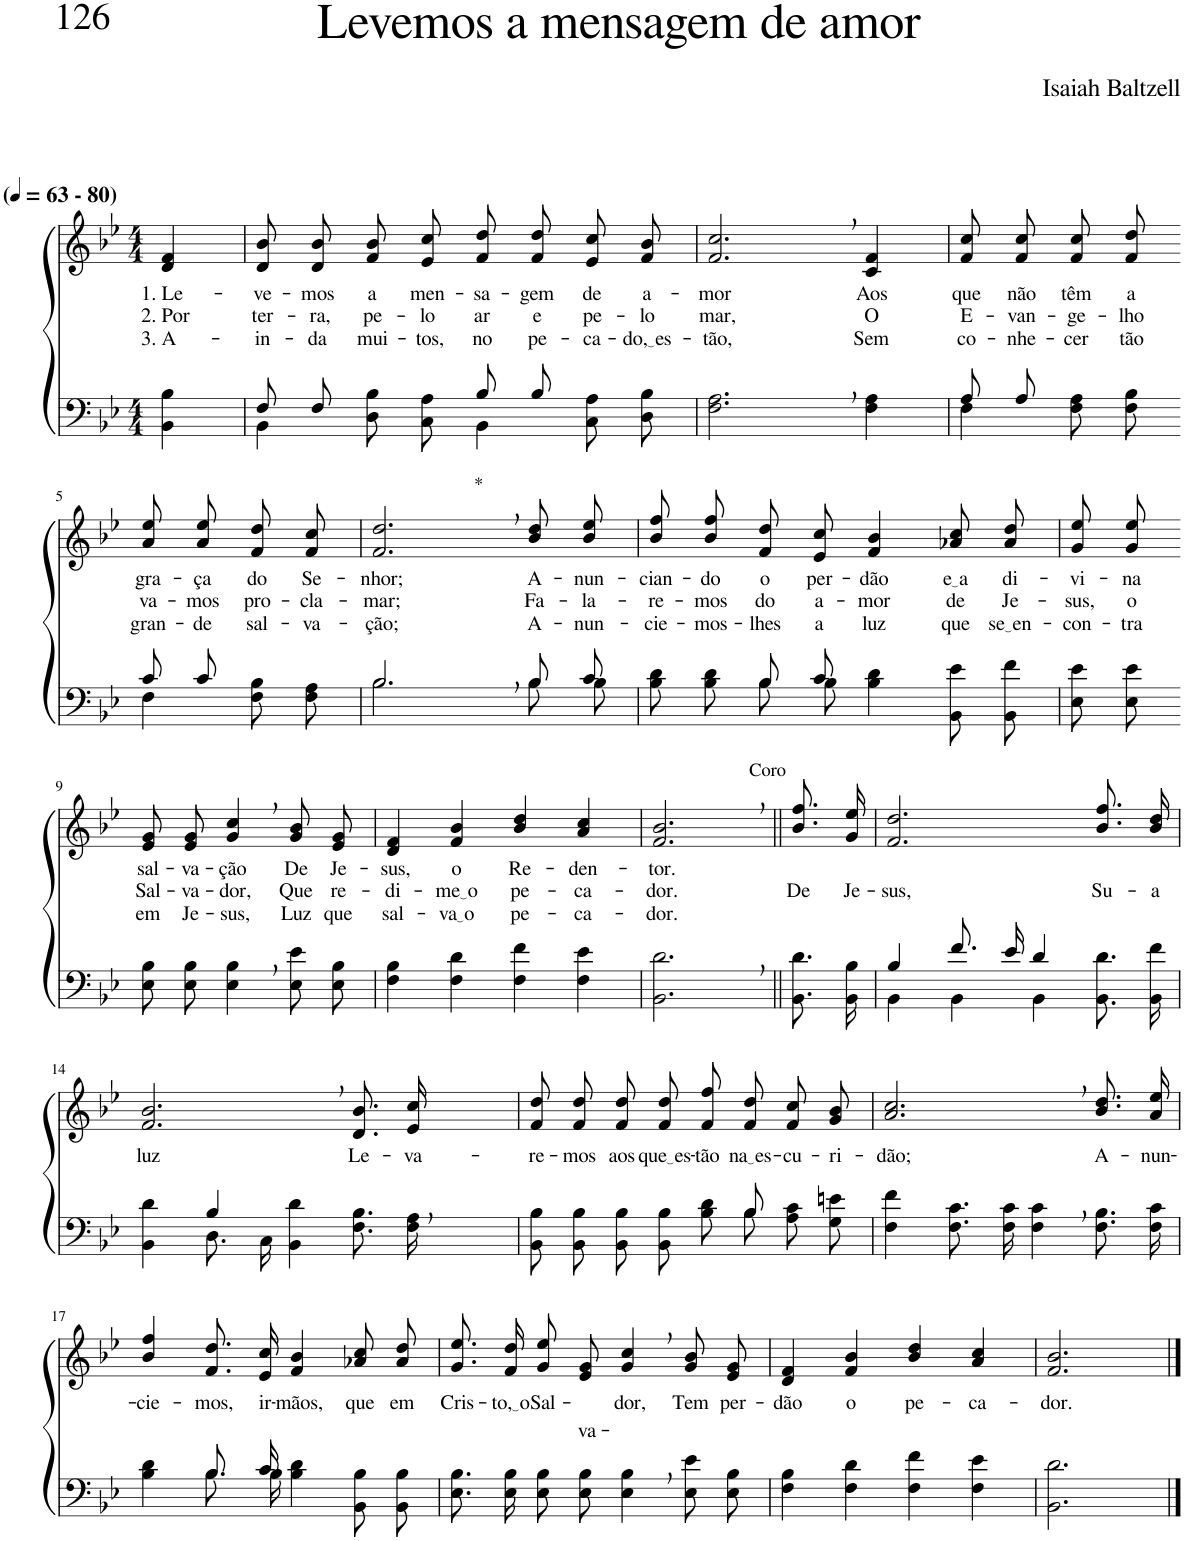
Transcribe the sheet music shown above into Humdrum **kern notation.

**kern	**kern	**text	**text	**text
*part2	*part1	*part1	*part1	*part1
*staff2	*staff1	*staff1	*staff1	*staff1
*I"Parte III e IV	*I"Parte I e II	*	*	*
*clefF4	*clefG2	*	*	*
*Trd1c2	*Trd1c2	*	*	*
*k[b-e-]	*k[b-e-]	*	*	*
*M4/4	*M4/4	*	*	*
*MM63	*MM63	*	*	*
=1	=1	=1	=1	=1
!	!LO:TX:a:B:t=(	!	!	!
!	!LO:TX:a:B:t=- 80)	!	!	!
!	!	!LO:LY:b	!LO:LY:b	!LO:LY:b
4BB-\ 4B-\	4d/ 4f/	1. Le-	2. Por	3. A-
=2	=2	=2	=2	=2
*^	*	*	*	*
!	!	!	!LO:LY:b	!LO:LY:b	!LO:LY:b
8F/L	4BB-\	8d/ 8b-/L	-ve-	ter-	-in-
!	!	!	!LO:LY:b	!LO:LY:b	!LO:LY:b
8F/J	.	8d/ 8b-/J	-mos	-ra,	-da
!	!	!	!LO:LY:b	!LO:LY:b	!LO:LY:b
4ryy	8D\ 8B-\L	8f/ 8b-/L	a	pe-	mui-
!	!	!	!LO:LY:b	!LO:LY:b	!LO:LY:b
.	8C\ 8A\J	8e-/ 8cc/J	men-	-lo	-tos,
!	!	!	!LO:LY:b	!LO:LY:b	!LO:LY:b
8B-/L	4BB-\	8f/ 8dd/L	-sa-	ar	no
!	!	!	!LO:LY:b	!LO:LY:b	!LO:LY:b
8B-/J	.	8f/ 8dd/J	-gem	e	pe-
!	!	!	!LO:LY:b	!LO:LY:b	!LO:LY:b
4ryy	8C\ 8A\L	8e-/ 8cc/L	de	pe-	-ca-
!	!	!	!LO:LY:b	!LO:LY:b	!LO:LY:b
.	8D\ 8B-\J	8f/ 8b-/J	a-	-lo	do, es
=3	=3	=3	=3	=3	=3
!	!	!	!LO:LY:b	!LO:LY:b	!LO:LY:b
*v	*v	*	*	*	*
2.F\, 2.A\,	2.f/, 2.cc/,	-mor	mar,	-tão,
!	!	!LO:LY:b	!LO:LY:b	!LO:LY:b
4F\ 4A\	4c/ 4f/	Aos	O	Sem
=4	=4	=4	=4	=4
*^	*	*	*	*
!	!	!	!LO:LY:b	!LO:LY:b	!LO:LY:b
8A/L	4F\	8f/ 8cc/L	que	E-	co-
!	!	!	!LO:LY:b	!LO:LY:b	!LO:LY:b
8A/J	.	8f/ 8cc/J	não	-van-	-nhe-
!	!	!	!LO:LY:b	!LO:LY:b	!LO:LY:b
4ryy	8F\ 8A\L	8f/ 8cc/L	têm	-ge-	-cer
!	!	!	!LO:LY:b	!LO:LY:b	!LO:LY:b
.	8F\ 8B-\J	8f/ 8dd/J	a	-lho	tão
!!LO:LB:g=z
=5-	=5-	=5-	=5-	=5-	=5-
!	!	!	!LO:LY:b	!LO:LY:b	!LO:LY:b
8c/L	4F\	8a\ 8ee-\L	gra-	va-	gran-
!	!	!	!LO:LY:b	!LO:LY:b	!LO:LY:b
8c/J	.	8a\ 8ee-\J	-ça	-mos	-de
!	!	!	!LO:LY:b	!LO:LY:b	!LO:LY:b
4ryy	8F\ 8B-\L	8f/ 8dd/L	do	pro-	sal-
!	!	!	!LO:LY:b	!LO:LY:b	!LO:LY:b
.	8F\ 8A\J	8f/ 8cc/J	Se-	-cla-	-va-
=6	=6	=6	=6	=6	=6
!	!	!LO:TX:a:t=*	!	!	!
!	!	!	!LO:LY:b	!LO:LY:b	!LO:LY:b
2.B-,/	2.B-\	2.f/, 2.dd/,	-nhor;	-mar;	-ção;
!	!	!	!LO:LY:b	!LO:LY:b	!LO:LY:b
8B-/L	8B-\L	8b-\ 8dd\L	A-	Fa-	A-
!	!	!	!LO:LY:b	!LO:LY:b	!LO:LY:b
8c/J	8B-\J	8b-\ 8ee-\J	-nun-	-la-	-nun-
=7	=7	=7	=7	=7	=7
!	!	!	!LO:LY:b	!LO:LY:b	!LO:LY:b
4ryy	8B-\ 8d\L	8b-\ 8ff\L	-cian-	-re-	-cie-
!	!	!	!LO:LY:b	!LO:LY:b	!LO:LY:b
.	8B-\ 8d\J	8b-\ 8ff\J	-do	-mos	-mos-
!	!	!	!LO:LY:b	!LO:LY:b	!LO:LY:b
8B-/L	8B-\L	8f/ 8dd/L	o	do	-lhes
!	!	!	!LO:LY:b	!LO:LY:b	!LO:LY:b
8c/J	8B-\J	8e-/ 8cc/J	per-	a-	a
!	!	!	!LO:LY:b	!LO:LY:b	!LO:LY:b
2ryy	4B-\ 4d\	4f/ 4b-/	-dão	-mor	luz
!	!	!	!LO:LY:b	!LO:LY:b	!LO:LY:b
.	8BB-\ 8e-\L	8a-X\ 8cc\L	e a	de	que
!	!	!	!LO:LY:b	!LO:LY:b	!LO:LY:b
.	8BB-\ 8f\J	8a-\ 8dd\J	di-	Je-	se en
=8	=8	=8	=8	=8	=8
!	!	!	!LO:LY:b	!LO:LY:b	!LO:LY:b
*v	*v	*	*	*	*
8E-\ 8e-\L	8g\ 8ee-\L	-vi-	-sus,	-con-
!	!	!LO:LY:b	!LO:LY:b	!LO:LY:b
8E-\ 8e-\J	8g\ 8ee-\J	-na	o	-tra
!!LO:LB:g=z
=9-	=9-	=9-	=9-	=9-
!	!	!LO:LY:b	!LO:LY:b	!LO:LY:b
8E-\ 8B-\L	8e-/ 8g/L	sal-	Sal-	em
!	!	!LO:LY:b	!LO:LY:b	!LO:LY:b
8E-\ 8B-\J	8e-/ 8g/J	-va-	-va-	Je-
!	!	!LO:LY:b	!LO:LY:b	!LO:LY:b
4E-\, 4B-\,	4g/, 4cc/,	-ção	-dor,	-sus,
!	!	!LO:LY:b	!LO:LY:b	!LO:LY:b
8E-\ 8e-\L	8g/ 8b-/L	De	Que	Luz
!	!	!LO:LY:b	!LO:LY:b	!LO:LY:b
8E-\ 8B-\J	8e-/ 8g/J	Je-	re-	que
=10	=10	=10	=10	=10
!	!	!LO:LY:b	!LO:LY:b	!LO:LY:b
4F\ 4B-\	4d/ 4f/	-sus,	-di-	sal-
!	!	!LO:LY:b	!LO:LY:b	!LO:LY:b
4F\ 4d\	4f/ 4b-/	o	me o	va o
!	!	!LO:LY:b	!LO:LY:b	!LO:LY:b
4F\ 4f\	4b-/ 4dd/	Re-	pe-	pe-
!	!	!LO:LY:b	!LO:LY:b	!LO:LY:b
4F\ 4e-\	4a/ 4cc/	-den-	-ca-	-ca-
=11	=11	=11	=11	=11
!	!LO:TX:a:t=Coro	!	!	!
!	!	!LO:LY:b	!LO:LY:b	!LO:LY:b
2.BB-\, 2.d\,	2.f/, 2.b-/,	-tor.	-dor.	-dor.
=12||	=12||	=12||	=12||	=12||
!	!	!	!LO:LY:b	!
8.BB-\ 8.d\L	8.b-\ 8.ff\L	.	De	.
!	!	!	!LO:LY:b	!
16BB-\ 16B-\Jk	16g\ 16ee-\Jk	.	Je-	.
=13	=13	=13	=13	=13
*^	*	*	*	*
!	!	!	!	!LO:LY:b	!
4B-/	4BB-\	2.f/ 2.dd/	.	-sus,	.
8.f/L	4BB-\	.	.	.	.
16e-/Jk	.	.	.	.	.
4d/	4BB-\	.	.	.	.
!	!	!	!	!LO:LY:b	!
4ryy	8.BB-\ 8.d\L	8.b-\ 8.ff\L	.	Su-	.
!	!	!	!	!LO:LY:b	!
.	16BB-\ 16f\Jk	16b-\ 16dd\Jk	.	-a	.
!!LO:LB:g=z
=14	=14	=14	=14	=14	=14
!	!	!	!LO:LY:b	!	!
4ryy	4BB-\ 4d\	2.f/, 2.b-/,	luz	.	.
4B-/	8.D\L	.	.	.	.
.	16C\Jk	.	.	.	.
2ryy	4BB-\ 4d\	.	.	.	.
!	!	!	!LO:LY:b	!	!
.	8.F\ 8.B-\L	8.d/ 8.b-/L	Le-	.	.
!	!	!	!LO:LY:b	!	!
.	16F\ 16A\Jk	16e-/ 16cc/Jk	-va-	.	.
=15	=15	=15	=15	=15	=15
!	!	!	!LO:LY:b	!	!
2ryy	8BB-\ 8B-\L	8f/ 8dd/L	-re-	.	.
!	!	!	!LO:LY:b	!	!
.	8BB-\ 8B-\J	8f/ 8dd/J	-mos	.	.
!	!	!	!LO:LY:b	!	!
.	8BB-\ 8B-\L	8f/ 8dd/L	aos	.	.
!	!	!	!LO:LY:b	!	!
.	8BB-\ 8B-\J	8f/ 8dd/J	que es	.	.
!	!	!	!LO:LY:b	!	!
8ryy	8B-\ 8d\L	8f/ 8ff/L	-tão	.	.
!	!	!	!LO:LY:b	!	!
8B-/	8B-\J	8f/ 8dd/J	na es	.	.
!	!	!	!LO:LY:b	!	!
4ryy	8A\ 8c\L	8f/ 8cc/L	-cu-	.	.
!	!	!	!LO:LY:b	!	!
.	8G\ 8en\J	8g/ 8b-/J	-ri-	.	.
=16	=16	=16	=16	=16	=16
!	!	!	!LO:LY:b	!	!
*v	*v	*	*	*	*
4F\ 4f\	2.a/, 2.cc/,	-dão;	.	.
8.F\ 8.c\L	.	.	.	.
16F\ 16c\Jk	.	.	.	.
4F\, 4c\,	.	.	.	.
!	!	!LO:LY:b	!	!
8.F\ 8.B-\L	8.b-\ 8.dd\L	A-	.	.
!	!	!LO:LY:b	!	!
16F\ 16c\Jk	16a\ 16ee-\Jk	-nun-	.	.
!!LO:LB:g=z
=17	=17	=17	=17	=17
*^	*	*	*	*
!	!	!	!LO:LY:b	!	!
4ryy	4B-\ 4d\	4b-/ 4ff/	-cie-	.	.
!	!	!	!LO:LY:b	!	!
8.B-/L	8.B-\L	8.f/ 8.dd/L	-mos,	.	.
!	!	!	!LO:LY:b	!	!
16c/Jk	16B-\Jk	16e-/ 16cc/Jk	ir-	.	.
!	!	!	!LO:LY:b	!	!
2ryy	4B-\ 4d\	4f/ 4b-/	-mãos,	.	.
!	!	!	!LO:LY:b	!	!
.	8BB-\ 8B-\L	8a-X\ 8cc\L	que	.	.
!	!	!	!LO:LY:b	!	!
.	8BB-\ 8B-\J	8a-\ 8dd\J	em	.	.
=18	=18	=18	=18	=18	=18
!	!	!	!LO:LY:b	!	!
*v	*v	*	*	*	*
8.E-\ 8.B-\L	8.g\ 8.ee-\L	Cris-	.	.
!	!	!LO:LY:b	!	!
16E-\ 16B-\Jk	16f\ 16dd\Jk	to, o	.	.
!	!	!LO:LY:b	!	!
8E-\ 8B-\L	8g/ 8ee-/L	Sal-	.	.
!	!	!LO:LY:b	!	!
8E-\ 8B-\J	8e-/ 8g/J	-va-	.	.
!	!	!LO:LY:b	!	!
4E-\, 4B-\,	4g/, 4cc/,	dor,	.	.
!	!	!LO:LY:b	!	!
8E-\ 8e-\L	8g/ 8b-/L	-Tem	.	.
!	!	!LO:LY:b	!	!
8E-\ 8B-\J	8e-/ 8g/J	per-	.	.
=19	=19	=19	=19	=19
!	!	!LO:LY:b	!	!
4F\ 4B-\	4d/ 4f/	-dão	.	.
!	!	!LO:LY:b	!	!
4F\ 4d\	4f/ 4b-/	o	.	.
!	!	!LO:LY:b	!	!
4F\ 4f\	4b-/ 4dd/	pe-	.	.
!	!	!LO:LY:b	!	!
4F\ 4e-\	4a/ 4cc/	-ca-	.	.
=20	=20	=20	=20	=20
!	!	!LO:LY:b	!	!
2.BB-\ 2.d\	2.f/ 2.b-/	-dor.	.	.
==	==	==	==	==
*-	*-	*-	*-	*-
